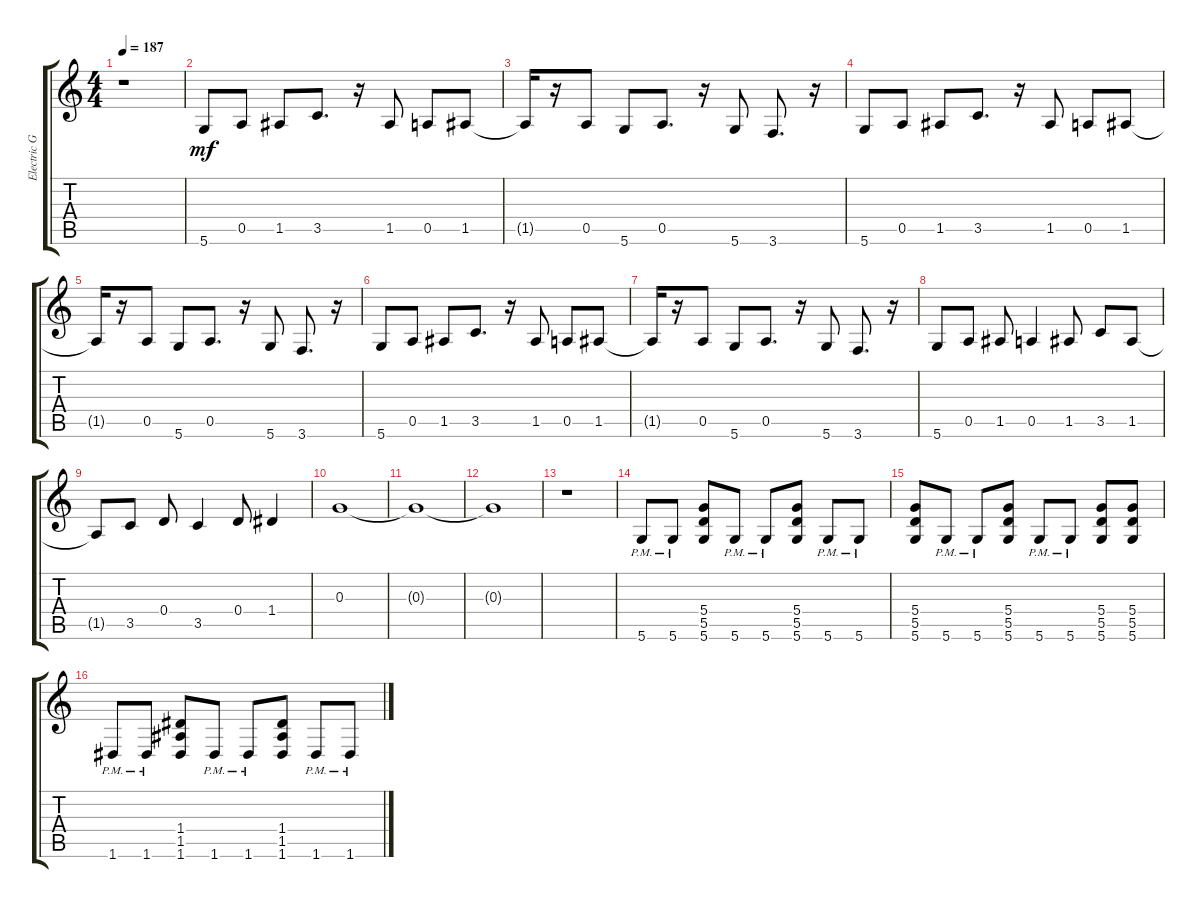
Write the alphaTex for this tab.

\track ("Electric Guitar" "Electric G") {instrument distortionguitar}
\staff {score tabs}
\tuning (E4 B3 G3 D3 A2 D2) {hide}
\ts (4 4)
\tempo 187
\clef g2
\ks c
r.1{dy mf instrument distortionguitar} |
5.6.8 0.5.8 1.5.8 3.5.8{d} r.16 1.5.8 0.5.8 1.5.8 |
1.5{t}.16 r.16 0.5.8 5.6.8 0.5.8{d} r.16 5.6.8 3.6.8{d} r.16 |
5.6.8 0.5.8 1.5.8 3.5.8{d} r.16 1.5.8 0.5.8 1.5.8 |
1.5{t}.16 r.16 0.5.8 5.6.8 0.5.8{d} r.16 5.6.8 3.6.8{d} r.16 |
5.6.8 0.5.8 1.5.8 3.5.8{d} r.16 1.5.8 0.5.8 1.5.8 |
1.5{t}.16 r.16 0.5.8 5.6.8 0.5.8{d} r.16 5.6.8 3.6.8{d} r.16 |
5.6.8 0.5.8 1.5.8 0.5.4 1.5.8 3.5.8 1.5.8 |
1.5{t}.8 3.5.8 0.4.8 3.5.4 0.4.8 1.4.4 |
0.3.1 |
0.3{t}.1 |
0.3{t}.1 |
r.1 |
5.6{pm}.8 5.6{pm}.8 (5.4 5.5 5.6).8 5.6{pm}.8 5.6{pm}.8 (5.4 5.5 5.6).8 5.6{pm}.8 5.6{pm}.8 |
(5.4 5.5 5.6).8 5.6{pm}.8 5.6{pm}.8 (5.4 5.5 5.6).8 5.6{pm}.8 5.6{pm}.8 (5.4 5.5 5.6).8 (5.4 5.5 5.6).8 |
1.6{pm}.8 1.6{pm}.8 (1.4 1.5 1.6).8 1.6{pm}.8 1.6{pm}.8 (1.4 1.5 1.6).8 1.6{pm}.8 1.6{pm}.8
